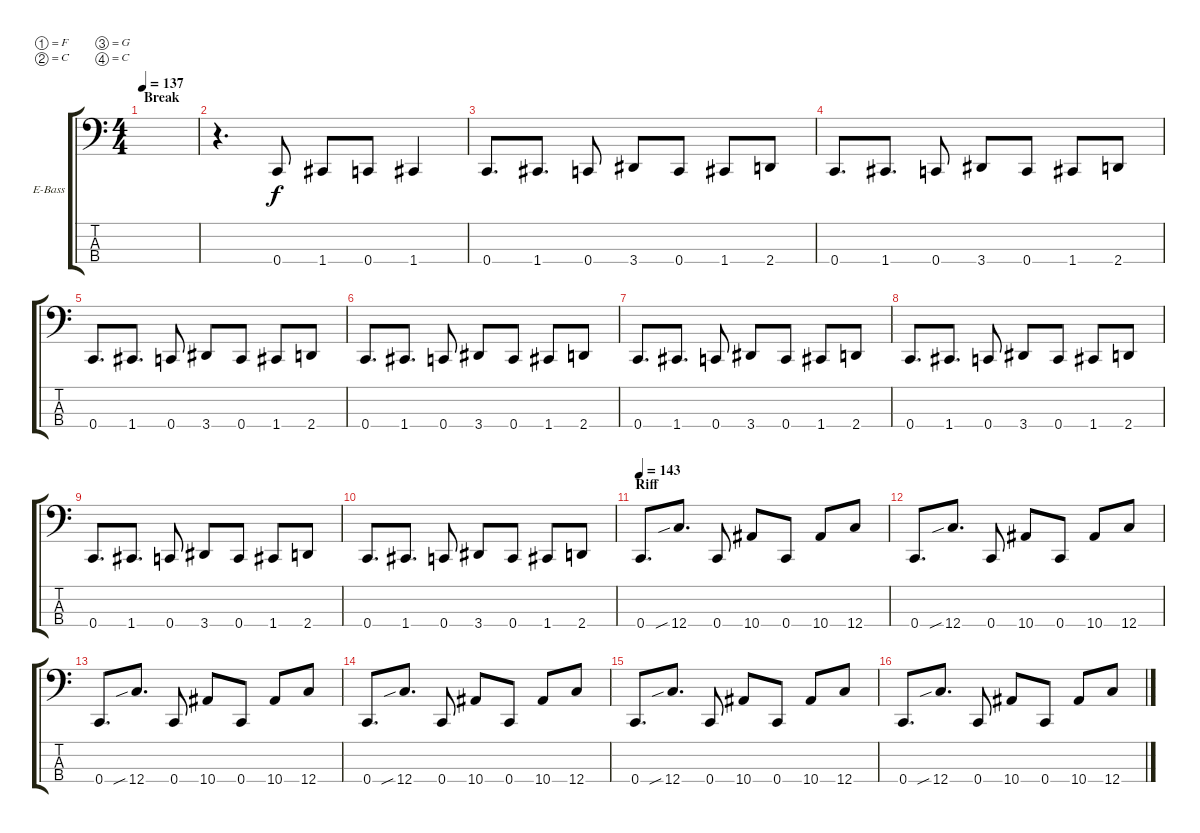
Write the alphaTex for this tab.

\defaultSystemsLayout 4
\bracketExtendMode groupsimilarinstruments
\firstSystemTrackNameOrientation horizontal
\otherSystemsTrackNameOrientation horizontal
\track ("Ue-Chan - Bass" "E-Bass") {instrument electricbassfinger}
\staff {score tabs}
\tuning (F2 C2 G1 C1)
\ts (4 4)
\section ("" "Break")
\tempo 137
\clef f4
\ks c
|
r.4{d} 0.4.8 1.4.8 0.4.8 1.4.4 |
0.4.8{d} 1.4.8{d} 0.4.8 3.4.8 0.4.8 1.4.8 2.4.8 |
0.4.8{d} 1.4.8{d} 0.4.8 3.4.8 0.4.8 1.4.8 2.4.8 |
0.4.8{d} 1.4.8{d} 0.4.8 3.4.8 0.4.8 1.4.8 2.4.8 |
0.4.8{d} 1.4.8{d} 0.4.8 3.4.8 0.4.8 1.4.8 2.4.8 |
0.4.8{d} 1.4.8{d} 0.4.8 3.4.8 0.4.8 1.4.8 2.4.8 |
0.4.8{d} 1.4.8{d} 0.4.8 3.4.8 0.4.8 1.4.8 2.4.8 |
0.4.8{d} 1.4.8{d} 0.4.8 3.4.8 0.4.8 1.4.8 2.4.8 |
0.4.8{d} 1.4.8{d} 0.4.8 3.4.8 0.4.8 1.4.8 2.4.8 |
\section ("" "Riff")
\tempo 143
0.4.8{d} 12.4{sib}.8{d} 0.4.8 10.4.8 0.4.8 10.4.8 12.4.8 |
0.4.8{d} 12.4{sib}.8{d} 0.4.8 10.4.8 0.4.8 10.4.8 12.4.8 |
0.4.8{d} 12.4{sib}.8{d} 0.4.8 10.4.8 0.4.8 10.4.8 12.4.8 |
0.4.8{d} 12.4{sib}.8{d} 0.4.8 10.4.8 0.4.8 10.4.8 12.4.8 |
0.4.8{d} 12.4{sib}.8{d} 0.4.8 10.4.8 0.4.8 10.4.8 12.4.8 |
0.4.8{d} 12.4{sib}.8{d} 0.4.8 10.4.8 0.4.8 10.4.8 12.4.8
